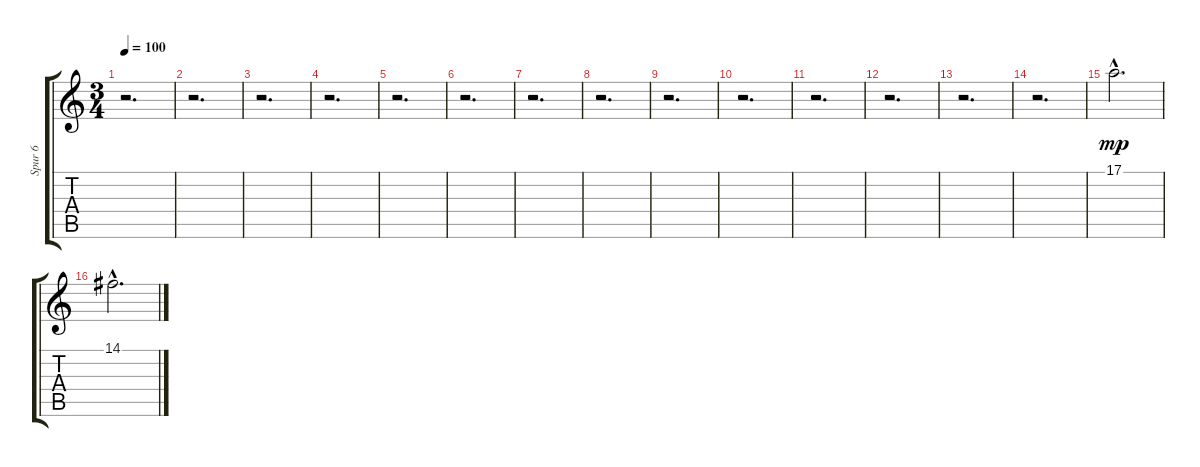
\track ("Spur 6" "Spur 6") {instrument synthstrings2}
\staff {score tabs}
\tuning (E4 B3 G3 D3 A2 E2) {hide}
\ts (3 4)
\tempo 100
\clef g2
\ks c
r.2{d dy mp instrument synthstrings2} |
r.2{d} |
r.2{d} |
r.2{d} |
r.2{d} |
r.2{d} |
r.2{d} |
r.2{d} |
r.2{d} |
r.2{d} |
r.2{d} |
r.2{d} |
r.2{d} |
r.2{d} |
17.1{hac}.2{d} |
14.1{hac}.2{d}
